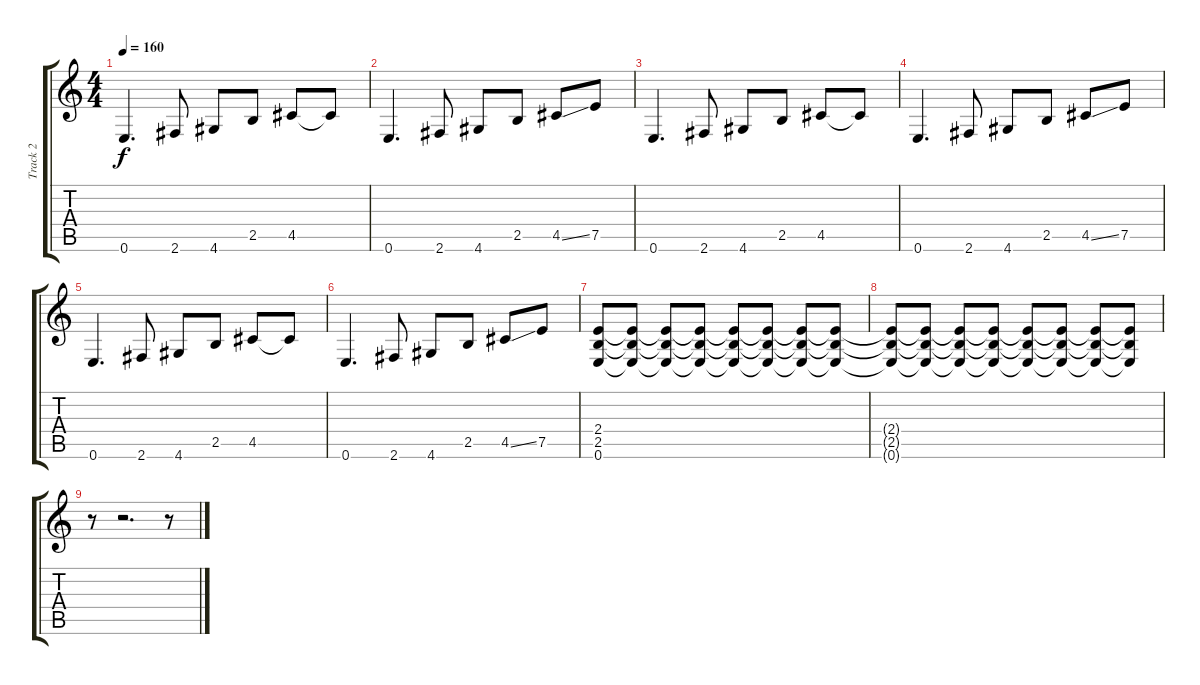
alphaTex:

\track ("Track 2" "Track 2") {instrument overdrivenguitar}
\staff {score tabs}
\tuning (E4 B3 G3 D3 A2 E2) {hide}
\ts (4 4)
\tempo 160
\clef g2
\ks c
0.6.4{d dy f} 2.6.8 4.6.8 2.5.8 4.5.8 4.5{t}.8 |
0.6.4{d} 2.6.8 4.6.8 2.5.8 4.5{ss}.8 7.5.8 |
0.6.4{d} 2.6.8 4.6.8 2.5.8 4.5.8 4.5{t}.8 |
0.6.4{d} 2.6.8 4.6.8 2.5.8 4.5{ss}.8 7.5.8 |
0.6.4{d} 2.6.8 4.6.8 2.5.8 4.5.8 4.5{t}.8 |
0.6.4{d} 2.6.8 4.6.8 2.5.8 4.5{ss}.8 7.5.8 |
(2.4 2.5 0.6).8 (2.4{t} 2.5{t} 0.6{t}).8 (2.4{t} 2.5{t} 0.6{t}).8 (2.4{t} 2.5{t} 0.6{t}).8 (2.4{t} 2.5{t} 0.6{t}).8 (2.4{t} 2.5{t} 0.6{t}).8 (2.4{t} 2.5{t} 0.6{t}).8 (2.4{t} 2.5{t} 0.6{t}).8 |
(2.4{t} 2.5{t} 0.6{t}).8 (2.4{t} 2.5{t} 0.6{t}).8 (2.4{t} 2.5{t} 0.6{t}).8 (2.4{t} 2.5{t} 0.6{t}).8 (2.4{t} 2.5{t} 0.6{t}).8 (2.4{t} 2.5{t} 0.6{t}).8 (2.4{t} 2.5{t} 0.6{t}).8 (2.4{t} 2.5{t} 0.6{t}).8 |
r.8 r.2{d} r.8
